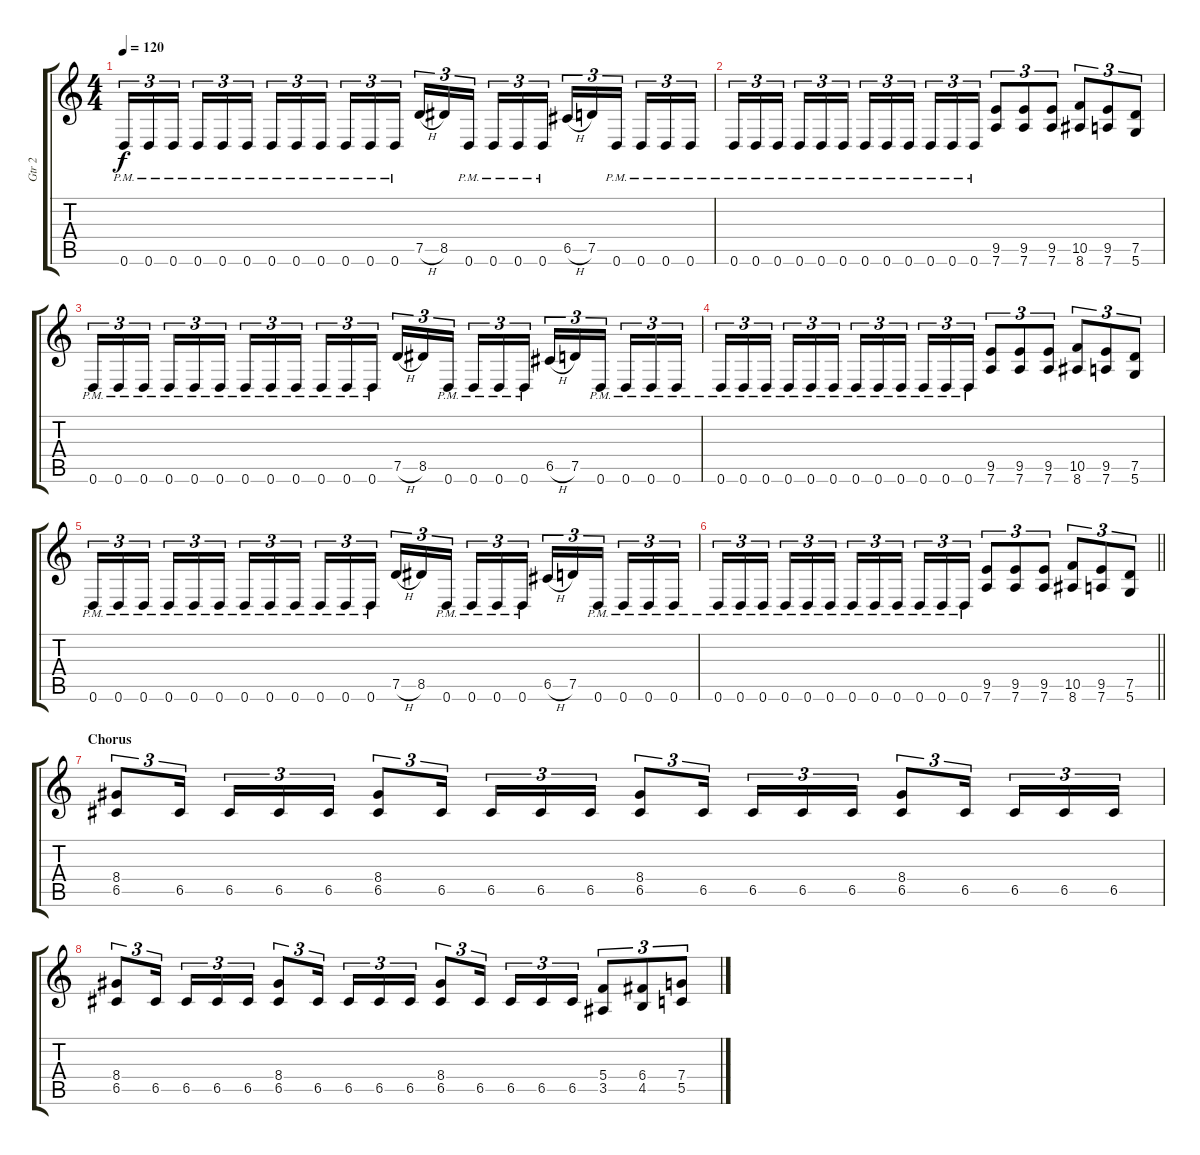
\track ("Gtr 2" "Gtr 2") {instrument distortionguitar}
\staff {score tabs}
\tuning (D4 A3 F3 C3 G2 D2) {hide}
\ts (4 4)
\tempo 120
\clef g2
\ks c
0.6{pm}.16{tu (3 2) dy f} 0.6{pm}.16{tu (3 2)} 0.6{pm}.16{tu (3 2) beam splitsecondary} 0.6{pm}.16{tu (3 2)} 0.6{pm}.16{tu (3 2)} 0.6{pm}.16{tu (3 2)} 0.6{pm}.16{tu (3 2)} 0.6{pm}.16{tu (3 2)} 0.6{pm}.16{tu (3 2) beam splitsecondary} 0.6{pm}.16{tu (3 2)} 0.6{pm}.16{tu (3 2)} 0.6{pm}.16{tu (3 2)} 7.5{h}.16{tu (3 2)} 8.5.16{tu (3 2)} 0.6{pm}.16{tu (3 2) beam splitsecondary} 0.6{pm}.16{tu (3 2)} 0.6{pm}.16{tu (3 2)} 0.6{pm}.16{tu (3 2)} 6.5{h}.16{tu (3 2)} 7.5.16{tu (3 2)} 0.6{pm}.16{tu (3 2) beam splitsecondary} 0.6{pm}.16{tu (3 2)} 0.6{pm}.16{tu (3 2)} 0.6{pm}.16{tu (3 2)} |
0.6{pm}.16{tu (3 2)} 0.6{pm}.16{tu (3 2)} 0.6{pm}.16{tu (3 2) beam splitsecondary} 0.6{pm}.16{tu (3 2)} 0.6{pm}.16{tu (3 2)} 0.6{pm}.16{tu (3 2)} 0.6{pm}.16{tu (3 2)} 0.6{pm}.16{tu (3 2)} 0.6{pm}.16{tu (3 2) beam splitsecondary} 0.6{pm}.16{tu (3 2)} 0.6{pm}.16{tu (3 2)} 0.6{pm}.16{tu (3 2)} (9.5 7.6).8{tu (3 2)} (9.5 7.6).8{tu (3 2)} (9.5 7.6).8{tu (3 2)} (10.5 8.6).8{tu (3 2)} (9.5 7.6).8{tu (3 2)} (7.5 5.6).8{tu (3 2)} |
0.6{pm}.16{tu (3 2)} 0.6{pm}.16{tu (3 2)} 0.6{pm}.16{tu (3 2) beam splitsecondary} 0.6{pm}.16{tu (3 2)} 0.6{pm}.16{tu (3 2)} 0.6{pm}.16{tu (3 2)} 0.6{pm}.16{tu (3 2)} 0.6{pm}.16{tu (3 2)} 0.6{pm}.16{tu (3 2) beam splitsecondary} 0.6{pm}.16{tu (3 2)} 0.6{pm}.16{tu (3 2)} 0.6{pm}.16{tu (3 2)} 7.5{h}.16{tu (3 2)} 8.5.16{tu (3 2)} 0.6{pm}.16{tu (3 2) beam splitsecondary} 0.6{pm}.16{tu (3 2)} 0.6{pm}.16{tu (3 2)} 0.6{pm}.16{tu (3 2)} 6.5{h}.16{tu (3 2)} 7.5.16{tu (3 2)} 0.6{pm}.16{tu (3 2) beam splitsecondary} 0.6{pm}.16{tu (3 2)} 0.6{pm}.16{tu (3 2)} 0.6{pm}.16{tu (3 2)} |
0.6{pm}.16{tu (3 2)} 0.6{pm}.16{tu (3 2)} 0.6{pm}.16{tu (3 2) beam splitsecondary} 0.6{pm}.16{tu (3 2)} 0.6{pm}.16{tu (3 2)} 0.6{pm}.16{tu (3 2)} 0.6{pm}.16{tu (3 2)} 0.6{pm}.16{tu (3 2)} 0.6{pm}.16{tu (3 2) beam splitsecondary} 0.6{pm}.16{tu (3 2)} 0.6{pm}.16{tu (3 2)} 0.6{pm}.16{tu (3 2)} (9.5 7.6).8{tu (3 2)} (9.5 7.6).8{tu (3 2)} (9.5 7.6).8{tu (3 2)} (10.5 8.6).8{tu (3 2)} (9.5 7.6).8{tu (3 2)} (7.5 5.6).8{tu (3 2)} |
0.6{pm}.16{tu (3 2)} 0.6{pm}.16{tu (3 2)} 0.6{pm}.16{tu (3 2) beam splitsecondary} 0.6{pm}.16{tu (3 2)} 0.6{pm}.16{tu (3 2)} 0.6{pm}.16{tu (3 2)} 0.6{pm}.16{tu (3 2)} 0.6{pm}.16{tu (3 2)} 0.6{pm}.16{tu (3 2) beam splitsecondary} 0.6{pm}.16{tu (3 2)} 0.6{pm}.16{tu (3 2)} 0.6{pm}.16{tu (3 2)} 7.5{h}.16{tu (3 2)} 8.5.16{tu (3 2)} 0.6{pm}.16{tu (3 2) beam splitsecondary} 0.6{pm}.16{tu (3 2)} 0.6{pm}.16{tu (3 2)} 0.6{pm}.16{tu (3 2)} 6.5{h}.16{tu (3 2)} 7.5.16{tu (3 2)} 0.6{pm}.16{tu (3 2) beam splitsecondary} 0.6{pm}.16{tu (3 2)} 0.6{pm}.16{tu (3 2)} 0.6{pm}.16{tu (3 2)} |
\barLineRight lightlight
0.6{pm}.16{tu (3 2)} 0.6{pm}.16{tu (3 2)} 0.6{pm}.16{tu (3 2) beam splitsecondary} 0.6{pm}.16{tu (3 2)} 0.6{pm}.16{tu (3 2)} 0.6{pm}.16{tu (3 2)} 0.6{pm}.16{tu (3 2)} 0.6{pm}.16{tu (3 2)} 0.6{pm}.16{tu (3 2) beam splitsecondary} 0.6{pm}.16{tu (3 2)} 0.6{pm}.16{tu (3 2)} 0.6{pm}.16{tu (3 2)} (9.5 7.6).8{tu (3 2)} (9.5 7.6).8{tu (3 2)} (9.5 7.6).8{tu (3 2)} (10.5 8.6).8{tu (3 2)} (9.5 7.6).8{tu (3 2)} (7.5 5.6).8{tu (3 2)} |
\section ("" "Chorus")
(8.4 6.5).8{tu (3 2)} 6.5.16{tu (3 2) beam splitsecondary} 6.5.16{tu (3 2)} 6.5.16{tu (3 2)} 6.5.16{tu (3 2)} (8.4 6.5).8{tu (3 2)} 6.5.16{tu (3 2) beam splitsecondary} 6.5.16{tu (3 2)} 6.5.16{tu (3 2)} 6.5.16{tu (3 2)} (8.4 6.5).8{tu (3 2)} 6.5.16{tu (3 2) beam splitsecondary} 6.5.16{tu (3 2)} 6.5.16{tu (3 2)} 6.5.16{tu (3 2)} (8.4 6.5).8{tu (3 2)} 6.5.16{tu (3 2) beam splitsecondary} 6.5.16{tu (3 2)} 6.5.16{tu (3 2)} 6.5.16{tu (3 2)} |
(8.4 6.5).8{tu (3 2)} 6.5.16{tu (3 2) beam splitsecondary} 6.5.16{tu (3 2)} 6.5.16{tu (3 2)} 6.5.16{tu (3 2)} (8.4 6.5).8{tu (3 2)} 6.5.16{tu (3 2) beam splitsecondary} 6.5.16{tu (3 2)} 6.5.16{tu (3 2)} 6.5.16{tu (3 2)} (8.4 6.5).8{tu (3 2)} 6.5.16{tu (3 2) beam splitsecondary} 6.5.16{tu (3 2)} 6.5.16{tu (3 2)} 6.5.16{tu (3 2)} (5.4 3.5).8{tu (3 2)} (6.4 4.5).8{tu (3 2)} (7.4 5.5).8{tu (3 2)}
